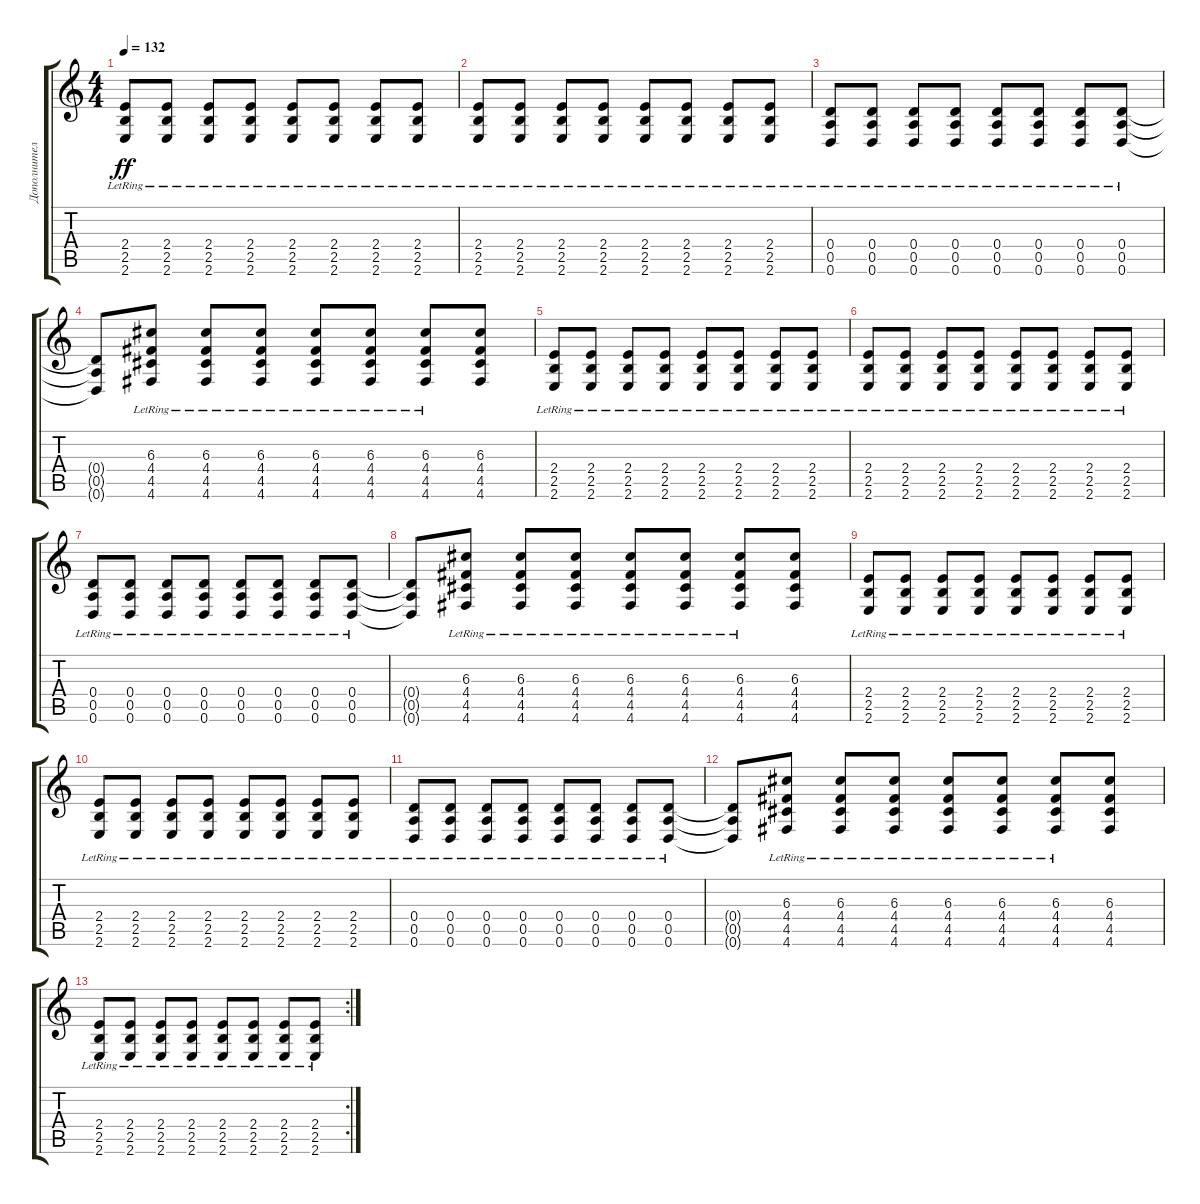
\track ("Дополнительная гитара" "Дополнител") {instrument distortionguitar}
\staff {score tabs}
\tuning (E4 B3 G3 D3 A2 D2) {hide}
\ts (4 4)
\tempo 132
\clef g2
\ks c
(2.4{lr} 2.5{lr} 2.6{lr}).8{dy ff} (2.4{lr} 2.5{lr} 2.6{lr}).8 (2.4{lr} 2.5{lr} 2.6{lr}).8 (2.4{lr} 2.5{lr} 2.6{lr}).8 (2.4{lr} 2.5{lr} 2.6{lr}).8 (2.4{lr} 2.5{lr} 2.6{lr}).8 (2.4{lr} 2.5{lr} 2.6{lr}).8 (2.4{lr} 2.5{lr} 2.6{lr}).8 |
(2.4{lr} 2.5{lr} 2.6{lr}).8 (2.4{lr} 2.5{lr} 2.6{lr}).8 (2.4{lr} 2.5{lr} 2.6{lr}).8 (2.4{lr} 2.5{lr} 2.6{lr}).8 (2.4{lr} 2.5{lr} 2.6{lr}).8 (2.4{lr} 2.5{lr} 2.6{lr}).8 (2.4{lr} 2.5{lr} 2.6{lr}).8 (2.4{lr} 2.5{lr} 2.6{lr}).8 |
(0.4{lr} 0.5{lr} 0.6{lr}).8 (0.4{lr} 0.5{lr} 0.6{lr}).8 (0.4{lr} 0.5{lr} 0.6{lr}).8 (0.4{lr} 0.5{lr} 0.6{lr}).8 (0.4{lr} 0.5{lr} 0.6{lr}).8 (0.4{lr} 0.5{lr} 0.6{lr}).8 (0.4{lr} 0.5{lr} 0.6{lr}).8 (0.4{lr} 0.5{lr} 0.6{lr}).8 |
(0.4{t} 0.5{t} 0.6{t}).8 (6.3{lr} 4.4 4.5 4.6).8 (6.3{lr} 4.4 4.5 4.6).8 (6.3{lr} 4.4 4.5 4.6).8 (6.3{lr} 4.4 4.5 4.6).8 (6.3{lr} 4.4 4.5 4.6).8 (6.3{lr} 4.4 4.5 4.6).8 (6.3 4.4 4.5 4.6).8 |
(2.4{lr} 2.5{lr} 2.6{lr}).8 (2.4{lr} 2.5{lr} 2.6{lr}).8 (2.4{lr} 2.5{lr} 2.6{lr}).8 (2.4{lr} 2.5{lr} 2.6{lr}).8 (2.4{lr} 2.5{lr} 2.6{lr}).8 (2.4{lr} 2.5{lr} 2.6{lr}).8 (2.4{lr} 2.5{lr} 2.6{lr}).8 (2.4{lr} 2.5{lr} 2.6{lr}).8 |
(2.4{lr} 2.5{lr} 2.6{lr}).8 (2.4{lr} 2.5{lr} 2.6{lr}).8 (2.4{lr} 2.5{lr} 2.6{lr}).8 (2.4{lr} 2.5{lr} 2.6{lr}).8 (2.4{lr} 2.5{lr} 2.6{lr}).8 (2.4{lr} 2.5{lr} 2.6{lr}).8 (2.4{lr} 2.5{lr} 2.6{lr}).8 (2.4{lr} 2.5{lr} 2.6{lr}).8 |
(0.4{lr} 0.5{lr} 0.6{lr}).8 (0.4{lr} 0.5{lr} 0.6{lr}).8 (0.4{lr} 0.5{lr} 0.6{lr}).8 (0.4{lr} 0.5{lr} 0.6{lr}).8 (0.4{lr} 0.5{lr} 0.6{lr}).8 (0.4{lr} 0.5{lr} 0.6{lr}).8 (0.4{lr} 0.5{lr} 0.6{lr}).8 (0.4{lr} 0.5{lr} 0.6{lr}).8 |
(0.4{t} 0.5{t} 0.6{t}).8 (6.3{lr} 4.4 4.5 4.6).8 (6.3{lr} 4.4 4.5 4.6).8 (6.3{lr} 4.4 4.5 4.6).8 (6.3{lr} 4.4 4.5 4.6).8 (6.3{lr} 4.4 4.5 4.6).8 (6.3{lr} 4.4 4.5 4.6).8 (6.3 4.4 4.5 4.6).8 |
(2.4{lr} 2.5{lr} 2.6{lr}).8 (2.4{lr} 2.5{lr} 2.6{lr}).8 (2.4{lr} 2.5{lr} 2.6{lr}).8 (2.4{lr} 2.5{lr} 2.6{lr}).8 (2.4{lr} 2.5{lr} 2.6{lr}).8 (2.4{lr} 2.5{lr} 2.6{lr}).8 (2.4{lr} 2.5{lr} 2.6{lr}).8 (2.4{lr} 2.5{lr} 2.6{lr}).8 |
(2.4{lr} 2.5{lr} 2.6{lr}).8 (2.4{lr} 2.5{lr} 2.6{lr}).8 (2.4{lr} 2.5{lr} 2.6{lr}).8 (2.4{lr} 2.5{lr} 2.6{lr}).8 (2.4{lr} 2.5{lr} 2.6{lr}).8 (2.4{lr} 2.5{lr} 2.6{lr}).8 (2.4{lr} 2.5{lr} 2.6{lr}).8 (2.4{lr} 2.5{lr} 2.6{lr}).8 |
(0.4{lr} 0.5{lr} 0.6{lr}).8 (0.4{lr} 0.5{lr} 0.6{lr}).8 (0.4{lr} 0.5{lr} 0.6{lr}).8 (0.4{lr} 0.5{lr} 0.6{lr}).8 (0.4{lr} 0.5{lr} 0.6{lr}).8 (0.4{lr} 0.5{lr} 0.6{lr}).8 (0.4{lr} 0.5{lr} 0.6{lr}).8 (0.4{lr} 0.5{lr} 0.6{lr}).8 |
(0.4{t} 0.5{t} 0.6{t}).8 (6.3{lr} 4.4 4.5 4.6).8 (6.3{lr} 4.4 4.5 4.6).8 (6.3{lr} 4.4 4.5 4.6).8 (6.3{lr} 4.4 4.5 4.6).8 (6.3{lr} 4.4 4.5 4.6).8 (6.3{lr} 4.4 4.5 4.6).8 (6.3 4.4 4.5 4.6).8 |
\rc 2
(2.4{lr} 2.5{lr} 2.6{lr}).8 (2.4{lr} 2.5{lr} 2.6{lr}).8 (2.4{lr} 2.5{lr} 2.6{lr}).8 (2.4{lr} 2.5{lr} 2.6{lr}).8 (2.4{lr} 2.5{lr} 2.6{lr}).8 (2.4{lr} 2.5{lr} 2.6{lr}).8 (2.4{lr} 2.5{lr} 2.6{lr}).8 (2.4{lr} 2.5{lr} 2.6{lr}).8
